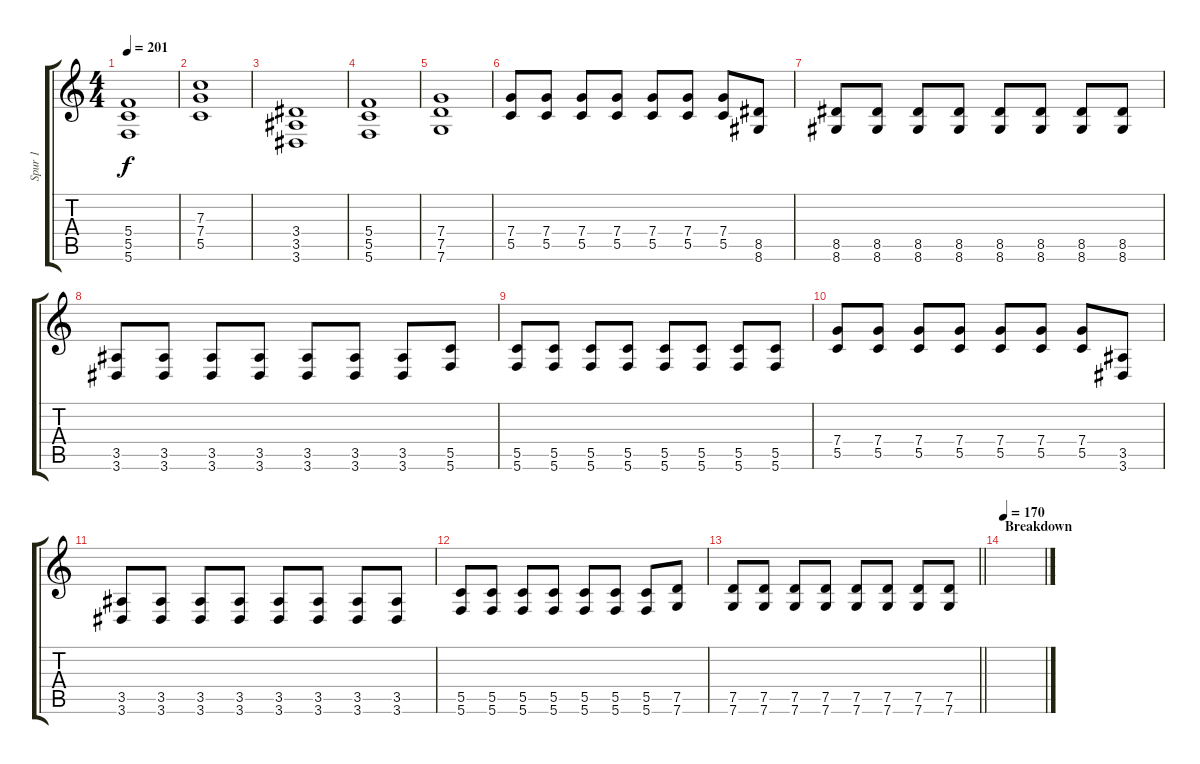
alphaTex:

\track ("Spur 1" "Spur 1") {instrument distortionguitar}
\staff {score tabs}
\tuning (D4 A3 F3 C3 G2 C2) {hide}
\ts (4 4)
\tempo 201
\clef g2
\ks c
(5.4 5.5 5.6).1{dy f} |
(7.3 7.4 5.5).1 |
(3.4 3.5 3.6).1 |
(5.4 5.5 5.6).1 |
(7.4 7.5 7.6).1 |
(7.4 5.5).8{volume 10} (7.4 5.5).8 (7.4 5.5).8 (7.4 5.5).8 (7.4 5.5).8 (7.4 5.5).8 (7.4 5.5).8 (8.5 8.6).8 |
(8.5 8.6).8 (8.5 8.6).8 (8.5 8.6).8 (8.5 8.6).8 (8.5 8.6).8 (8.5 8.6).8 (8.5 8.6).8 (8.5 8.6).8 |
(3.5 3.6).8 (3.5 3.6).8 (3.5 3.6).8 (3.5 3.6).8 (3.5 3.6).8 (3.5 3.6).8 (3.5 3.6).8 (5.5 5.6).8 |
(5.5 5.6).8 (5.5 5.6).8 (5.5 5.6).8 (5.5 5.6).8 (5.5 5.6).8 (5.5 5.6).8 (5.5 5.6).8 (5.5 5.6).8 |
(7.4 5.5).8 (7.4 5.5).8 (7.4 5.5).8 (7.4 5.5).8 (7.4 5.5).8 (7.4 5.5).8 (7.4 5.5).8 (3.5 3.6).8 |
(3.5 3.6).8 (3.5 3.6).8 (3.5 3.6).8 (3.5 3.6).8 (3.5 3.6).8 (3.5 3.6).8 (3.5 3.6).8 (3.5 3.6).8 |
(5.5 5.6).8 (5.5 5.6).8 (5.5 5.6).8 (5.5 5.6).8 (5.5 5.6).8 (5.5 5.6).8 (5.5 5.6).8 (7.5 7.6).8 |
\barLineRight lightlight
(7.5 7.6).8 (7.5 7.6).8 (7.5 7.6).8 (7.5 7.6).8 (7.5 7.6).8 (7.5 7.6).8 (7.5 7.6).8 (7.5 7.6).8 |
\section ("" "Breakdown")
\tempo 170
